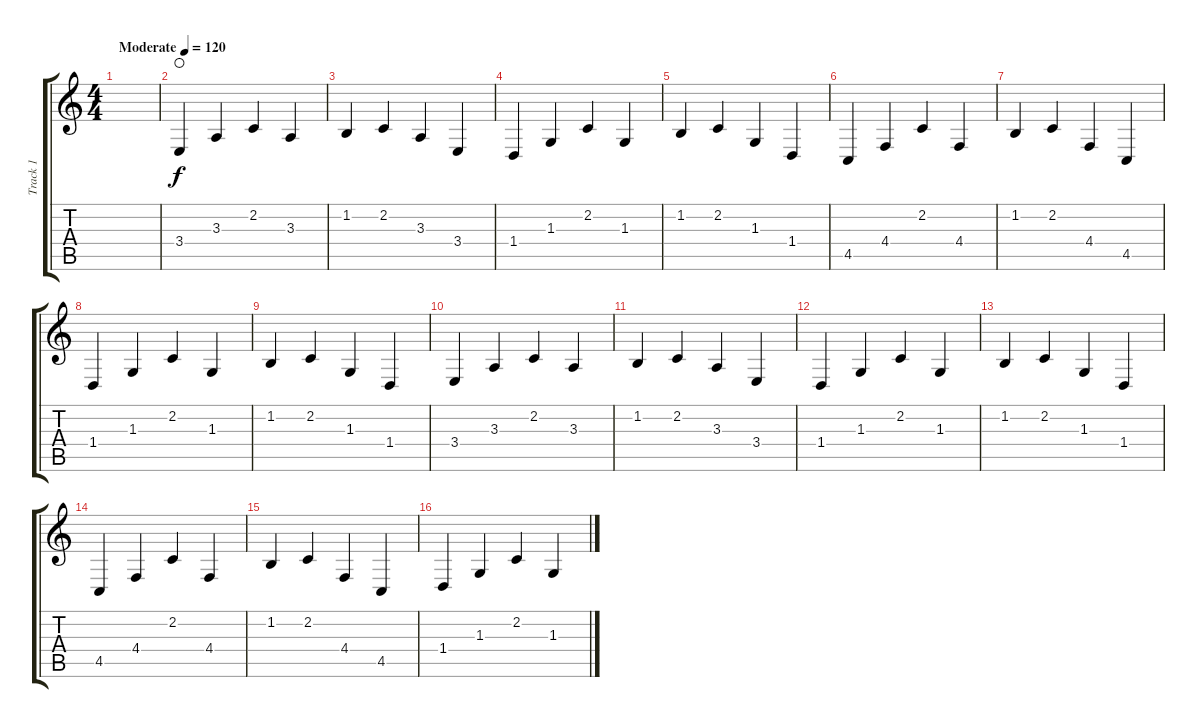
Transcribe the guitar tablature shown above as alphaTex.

\track ("Track 1" "Track 1") {instrument electricgrandpiano}
\staff {score tabs}
\tuning (Eb4 Bb3 Gb3 Db3 Ab2 Eb2) {hide}
\ts (4 4)
\tempo (120 "Moderate")
\clef g2
\ks c
|
3.4.4{waho} 3.3.4 2.2.4 3.3.4 |
1.2.4 2.2.4 3.3.4 3.4.4 |
1.4.4 1.3.4 2.2.4 1.3.4 |
1.2.4 2.2.4 1.3.4 1.4.4 |
4.5.4 4.4.4 2.2.4 4.4.4 |
1.2.4 2.2.4 4.4.4 4.5.4 |
1.4.4 1.3.4 2.2.4 1.3.4 |
1.2.4 2.2.4 1.3.4 1.4.4 |
3.4.4 3.3.4 2.2.4 3.3.4 |
1.2.4 2.2.4 3.3.4 3.4.4 |
1.4.4 1.3.4 2.2.4 1.3.4 |
1.2.4 2.2.4 1.3.4 1.4.4 |
4.5.4 4.4.4 2.2.4 4.4.4 |
1.2.4 2.2.4 4.4.4 4.5.4 |
1.4.4 1.3.4 2.2.4 1.3.4
